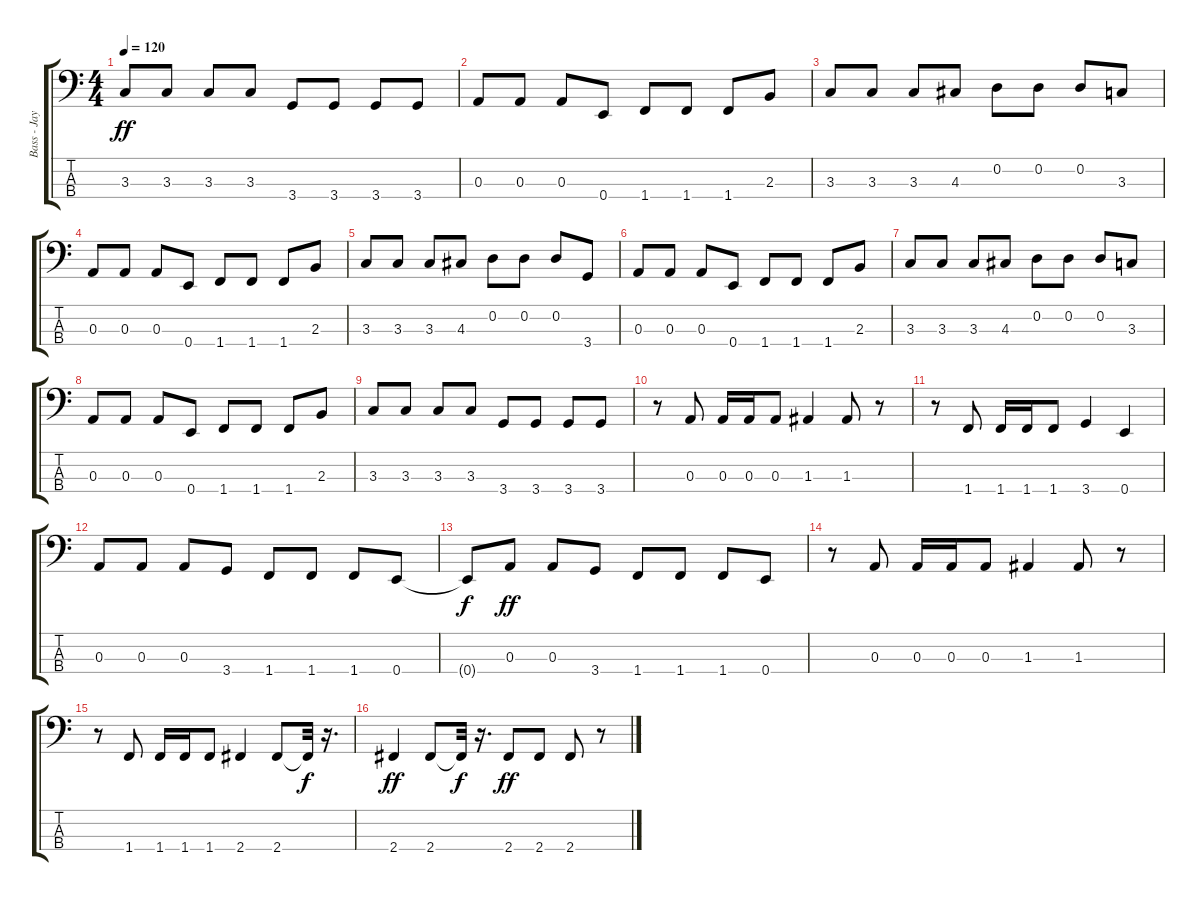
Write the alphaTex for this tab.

\track ("Bass - Jay Bentley" "Bass - Jay") {instrument electricbassfinger}
\staff {score tabs}
\tuning (G2 D2 A1 E1) {hide}
\ts (4 4)
\tempo 120
\clef f4
\ks c
3.3.8{dy ff} 3.3.8 3.3.8 3.3.8 3.4.8 3.4.8 3.4.8 3.4.8 |
0.3.8 0.3.8 0.3.8 0.4.8 1.4.8 1.4.8 1.4.8 2.3.8 |
3.3.8 3.3.8 3.3.8 4.3.8 0.2.8 0.2.8 0.2.8 3.3.8 |
0.3.8 0.3.8 0.3.8 0.4.8 1.4.8 1.4.8 1.4.8 2.3.8 |
3.3.8 3.3.8 3.3.8 4.3.8 0.2.8 0.2.8 0.2.8 3.4.8 |
0.3.8 0.3.8 0.3.8 0.4.8 1.4.8 1.4.8 1.4.8 2.3.8 |
3.3.8 3.3.8 3.3.8 4.3.8 0.2.8 0.2.8 0.2.8 3.3.8 |
0.3.8 0.3.8 0.3.8 0.4.8 1.4.8 1.4.8 1.4.8 2.3.8 |
3.3.8 3.3.8 3.3.8 3.3.8 3.4.8 3.4.8 3.4.8 3.4.8 |
r.8 0.3.8 0.3.16 0.3.16 0.3.8 1.3.4 1.3.8 r.8 |
r.8 1.4.8 1.4.16 1.4.16 1.4.8 3.4.4 0.4.4 |
0.3.8 0.3.8 0.3.8 3.4.8 1.4.8 1.4.8 1.4.8 0.4.8 |
0.4{t}.8{dy f} 0.3.8{dy ff} 0.3.8 3.4.8 1.4.8 1.4.8 1.4.8 0.4.8 |
r.8 0.3.8 0.3.16 0.3.16 0.3.8 1.3.4 1.3.8 r.8 |
r.8 1.4.8 1.4.16 1.4.16 1.4.8 2.4.4 2.4.8 2.4{t}.32{dy f} r.16{d} |
2.4.4{dy ff} 2.4.8 2.4{t}.32{dy f} r.16{d} 2.4.8{dy ff} 2.4.8 2.4.8 r.8
